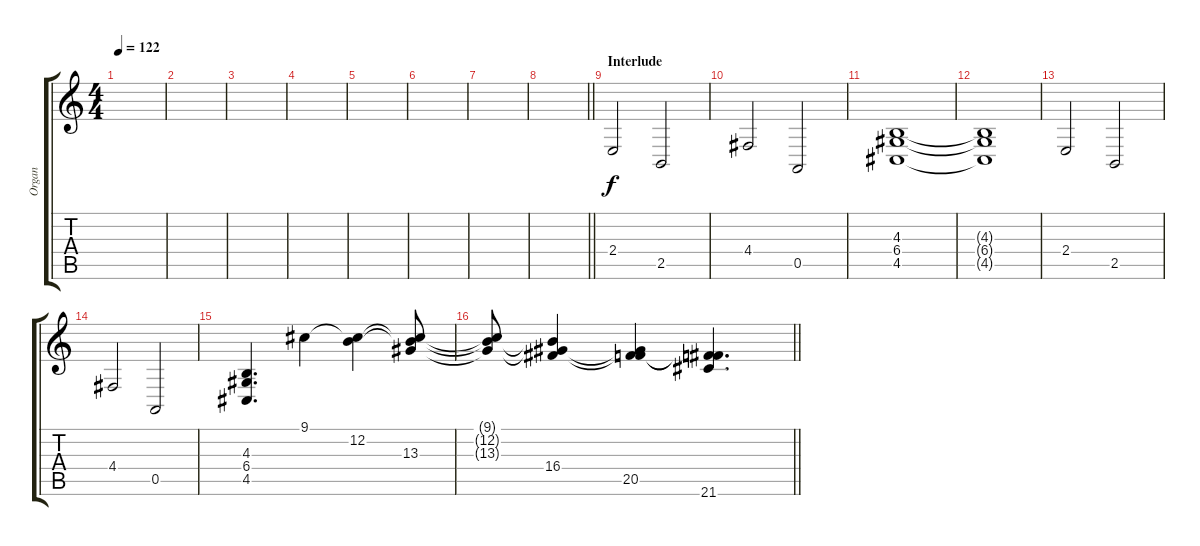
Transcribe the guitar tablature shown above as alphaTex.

\track ("Organ" "Organ") {instrument drawbarorgan}
\staff {score tabs}
\tuning (E4 B3 G3 D3 A2 E2) {hide}
\ts (4 4)
\tempo 122
\clef g2
\ks c
|
|
|
|
|
|
|
\barLineRight lightlight
|
\section ("" "Interlude")
2.4.2{volume 12} 2.5.2 |
4.4.2 0.5.2 |
(4.3 6.4 4.5).1 |
(4.3{t} 6.4{t} 4.5{t}).1 |
2.4.2 2.5.2 |
4.4.2 0.5.2 |
(4.3 6.4 4.5).4{d} 9.1.4 (9.1{t} 12.2).4 (9.1{t} 12.2{t} 13.3).8 |
\barLineRight lightlight
(9.1{t} 12.2{t} 13.3{t}).8 (12.2{t} 13.3{t} 16.4).4 (13.3{t} 16.4{t} 20.5).4 (16.4{t} 20.5{t} 21.6).4{d}
